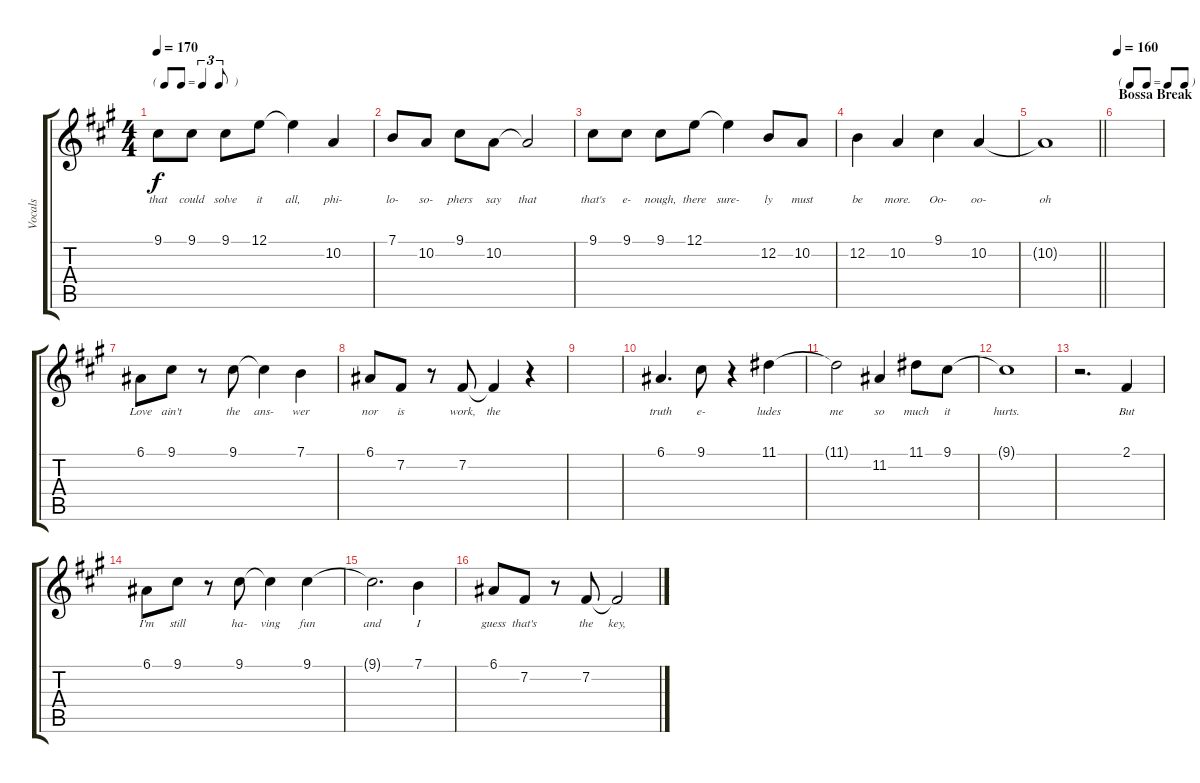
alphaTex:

\track ("Vocals" "Vocals") {instrument vibraphone}
\staff {score tabs}
\tuning (E4 B3 G3 D3 A2 E2) {hide}
\ts (4 4)
\tf triplet8th
\tempo 170
\clef g2
\ks a
9.1.8{lyrics (0 "that") lyrics (1 "") lyrics (2 "") lyrics (3 "") lyrics (4 "") dy f} 9.1.8{lyrics (0 "could") lyrics (1 "") lyrics (2 "") lyrics (3 "") lyrics (4 "")} 9.1.8{lyrics (0 "solve") lyrics (1 "") lyrics (2 "") lyrics (3 "") lyrics (4 "")} 12.1.8{lyrics (0 "it") lyrics (1 "") lyrics (2 "") lyrics (3 "") lyrics (4 "")} 12.1{t}.4{lyrics (0 "all,") lyrics (1 "") lyrics (2 "") lyrics (3 "") lyrics (4 "")} 10.2.4{lyrics (0 "phi-") lyrics (1 "") lyrics (2 "") lyrics (3 "") lyrics (4 "")} |
7.1.8{lyrics (0 "lo-") lyrics (1 "") lyrics (2 "") lyrics (3 "") lyrics (4 "")} 10.2.8{lyrics (0 "so-") lyrics (1 "") lyrics (2 "") lyrics (3 "") lyrics (4 "")} 9.1.8{lyrics (0 "phers") lyrics (1 "") lyrics (2 "") lyrics (3 "") lyrics (4 "")} 10.2.8{lyrics (0 "say") lyrics (1 "") lyrics (2 "") lyrics (3 "") lyrics (4 "")} 10.2{t}.2{lyrics (0 "that") lyrics (1 "") lyrics (2 "") lyrics (3 "") lyrics (4 "")} |
9.1.8{lyrics (0 "that's") lyrics (1 "") lyrics (2 "") lyrics (3 "") lyrics (4 "")} 9.1.8{lyrics (0 "e-") lyrics (1 "") lyrics (2 "") lyrics (3 "") lyrics (4 "")} 9.1.8{lyrics (0 "nough,") lyrics (1 "") lyrics (2 "") lyrics (3 "") lyrics (4 "")} 12.1.8{lyrics (0 "there") lyrics (1 "") lyrics (2 "") lyrics (3 "") lyrics (4 "")} 12.1{t}.4{lyrics (0 "sure-") lyrics (1 "") lyrics (2 "") lyrics (3 "") lyrics (4 "")} 12.2.8{lyrics (0 "ly") lyrics (1 "") lyrics (2 "") lyrics (3 "") lyrics (4 "")} 10.2.8{lyrics (0 "must") lyrics (1 "") lyrics (2 "") lyrics (3 "") lyrics (4 "")} |
12.2.4{lyrics (0 "be") lyrics (1 "") lyrics (2 "") lyrics (3 "") lyrics (4 "")} 10.2.4{lyrics (0 "more.") lyrics (1 "") lyrics (2 "") lyrics (3 "") lyrics (4 "")} 9.1.4{lyrics (0 "Oo-") lyrics (1 "") lyrics (2 "") lyrics (3 "") lyrics (4 "")} 10.2.4{lyrics (0 "oo-") lyrics (1 "") lyrics (2 "") lyrics (3 "") lyrics (4 "")} |
\barLineRight lightlight
10.2{t}.1{lyrics (0 "oh") lyrics (1 "") lyrics (2 "") lyrics (3 "") lyrics (4 "")} |
\tf none
\section ("" "Bossa Break")
\tempo 160
|
6.1.8{lyrics (0 "Love") lyrics (1 "") lyrics (2 "") lyrics (3 "") lyrics (4 "")} 9.1.8{lyrics (0 "ain't") lyrics (1 "") lyrics (2 "") lyrics (3 "") lyrics (4 "")} r.8 9.1.8{lyrics (0 "the") lyrics (1 "") lyrics (2 "") lyrics (3 "") lyrics (4 "")} 9.1{t}.4{lyrics (0 "ans-") lyrics (1 "") lyrics (2 "") lyrics (3 "") lyrics (4 "")} 7.1.4{lyrics (0 "wer") lyrics (1 "") lyrics (2 "") lyrics (3 "") lyrics (4 "")} |
6.1.8{lyrics (0 "nor") lyrics (1 "") lyrics (2 "") lyrics (3 "") lyrics (4 "")} 7.2.8{lyrics (0 "is") lyrics (1 "") lyrics (2 "") lyrics (3 "") lyrics (4 "")} r.8 7.2.8{lyrics (0 "work,") lyrics (1 "") lyrics (2 "") lyrics (3 "") lyrics (4 "")} 7.2{t}.4{lyrics (0 "the") lyrics (1 "") lyrics (2 "") lyrics (3 "") lyrics (4 "")} r.4 |
|
6.1.4{d lyrics (0 "truth") lyrics (1 "") lyrics (2 "") lyrics (3 "") lyrics (4 "")} 9.1.8{lyrics (0 "e-") lyrics (1 "") lyrics (2 "") lyrics (3 "") lyrics (4 "")} r.4 11.1.4{lyrics (0 "ludes") lyrics (1 "") lyrics (2 "") lyrics (3 "") lyrics (4 "")} |
11.1{t}.2{lyrics (0 "me") lyrics (1 "") lyrics (2 "") lyrics (3 "") lyrics (4 "")} 11.2.4{lyrics (0 "so") lyrics (1 "") lyrics (2 "") lyrics (3 "") lyrics (4 "")} 11.1.8{lyrics (0 "much") lyrics (1 "") lyrics (2 "") lyrics (3 "") lyrics (4 "")} 9.1.8{lyrics (0 "it") lyrics (1 "") lyrics (2 "") lyrics (3 "") lyrics (4 "")} |
9.1{t}.1{lyrics (0 "hurts.") lyrics (1 "") lyrics (2 "") lyrics (3 "") lyrics (4 "")} |
r.2{d} 2.1.4{lyrics (0 "But") lyrics (1 "") lyrics (2 "") lyrics (3 "") lyrics (4 "")} |
6.1.8{lyrics (0 "I'm") lyrics (1 "") lyrics (2 "") lyrics (3 "") lyrics (4 "")} 9.1.8{lyrics (0 "still") lyrics (1 "") lyrics (2 "") lyrics (3 "") lyrics (4 "")} r.8 9.1.8{lyrics (0 "ha-") lyrics (1 "") lyrics (2 "") lyrics (3 "") lyrics (4 "")} 9.1{t}.4{lyrics (0 "ving") lyrics (1 "") lyrics (2 "") lyrics (3 "") lyrics (4 "")} 9.1.4{lyrics (0 "fun") lyrics (1 "") lyrics (2 "") lyrics (3 "") lyrics (4 "")} |
9.1{t}.2{d lyrics (0 "and") lyrics (1 "") lyrics (2 "") lyrics (3 "") lyrics (4 "")} 7.1.4{lyrics (0 "I") lyrics (1 "") lyrics (2 "") lyrics (3 "") lyrics (4 "")} |
6.1.8{lyrics (0 "guess") lyrics (1 "") lyrics (2 "") lyrics (3 "") lyrics (4 "")} 7.2.8{lyrics (0 "that's") lyrics (1 "") lyrics (2 "") lyrics (3 "") lyrics (4 "")} r.8 7.2.8{lyrics (0 "the") lyrics (1 "") lyrics (2 "") lyrics (3 "") lyrics (4 "")} 7.2{t}.2{lyrics (0 "key,") lyrics (1 "") lyrics (2 "") lyrics (3 "") lyrics (4 "")}
